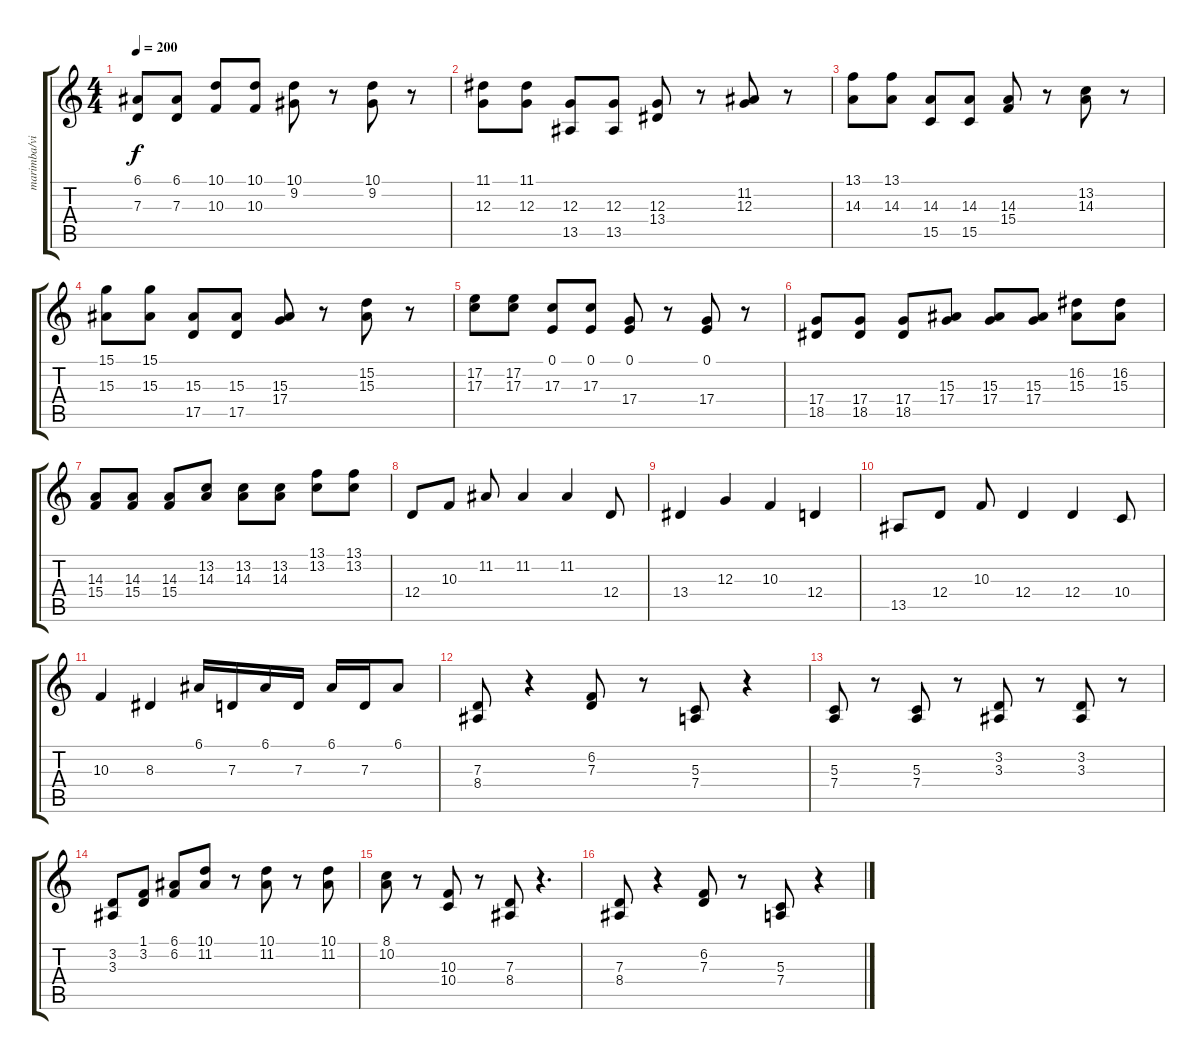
\track ("marimba/vibe        " "marimba/vi") {instrument marimba}
\staff {score tabs}
\tuning (E4 B3 G3 D3 A2 E2) {hide}
\ts (4 4)
\tempo 200
\clef g2
\ks c
(6.1 7.3).8{dy f} (6.1 7.3).8 (10.1 10.3).8 (10.1 10.3).8 (10.1 9.2).8 r.8 (10.1 9.2).8 r.8 |
(11.1 12.3).8 (11.1 12.3).8 (12.3 13.5).8 (12.3 13.5).8 (12.3 13.4).8 r.8 (11.2 12.3).8 r.8 |
(13.1 14.3).8 (13.1 14.3).8 (14.3 15.5).8 (14.3 15.5).8 (14.3 15.4).8 r.8 (13.2 14.3).8 r.8 |
(15.1 15.3).8 (15.1 15.3).8 (15.3 17.5).8 (15.3 17.5).8 (15.3 17.4).8 r.8 (15.2 15.3).8 r.8 |
(17.2 17.3).8 (17.2 17.3).8 (0.1 17.3).8 (0.1 17.3).8 (0.1 17.4).8 r.8 (0.1 17.4).8 r.8 |
(17.4 18.5).8 (17.4 18.5).8 (17.4 18.5).8 (15.3 17.4).8 (15.3 17.4).8 (15.3 17.4).8 (16.2 15.3).8 (16.2 15.3).8 |
(14.3 15.4).8 (14.3 15.4).8 (14.3 15.4).8 (13.2 14.3).8 (13.2 14.3).8 (13.2 14.3).8 (13.1 13.2).8 (13.1 13.2).8 |
12.4.8 10.3.8 11.2.8 11.2.4 11.2.4 12.4.8 |
13.4.4 12.3.4 10.3.4 12.4.4 |
13.5.8 12.4.8 10.3.8 12.4.4 12.4.4 10.4.8 |
10.3.4 8.3.4 6.1.16 7.3.16 6.1.16 7.3.16 6.1.16 7.3.16 6.1.8 |
(7.3 8.4).8 r.4 (6.2 7.3).8 r.8 (5.3 7.4).8 r.4 |
(5.3 7.4).8 r.8 (5.3 7.4).8 r.8 (3.2 3.3).8 r.8 (3.2 3.3).8 r.8 |
(3.2 3.3).8 (1.1 3.2).8 (6.1 6.2).8 (10.1 11.2).8 r.8 (10.1 11.2).8 r.8 (10.1 11.2).8 |
(8.1 10.2).8 r.8 (10.3 10.4).8 r.8 (7.3 8.4).8 r.4{d} |
(7.3 8.4).8 r.4 (6.2 7.3).8 r.8 (5.3 7.4).8 r.4
